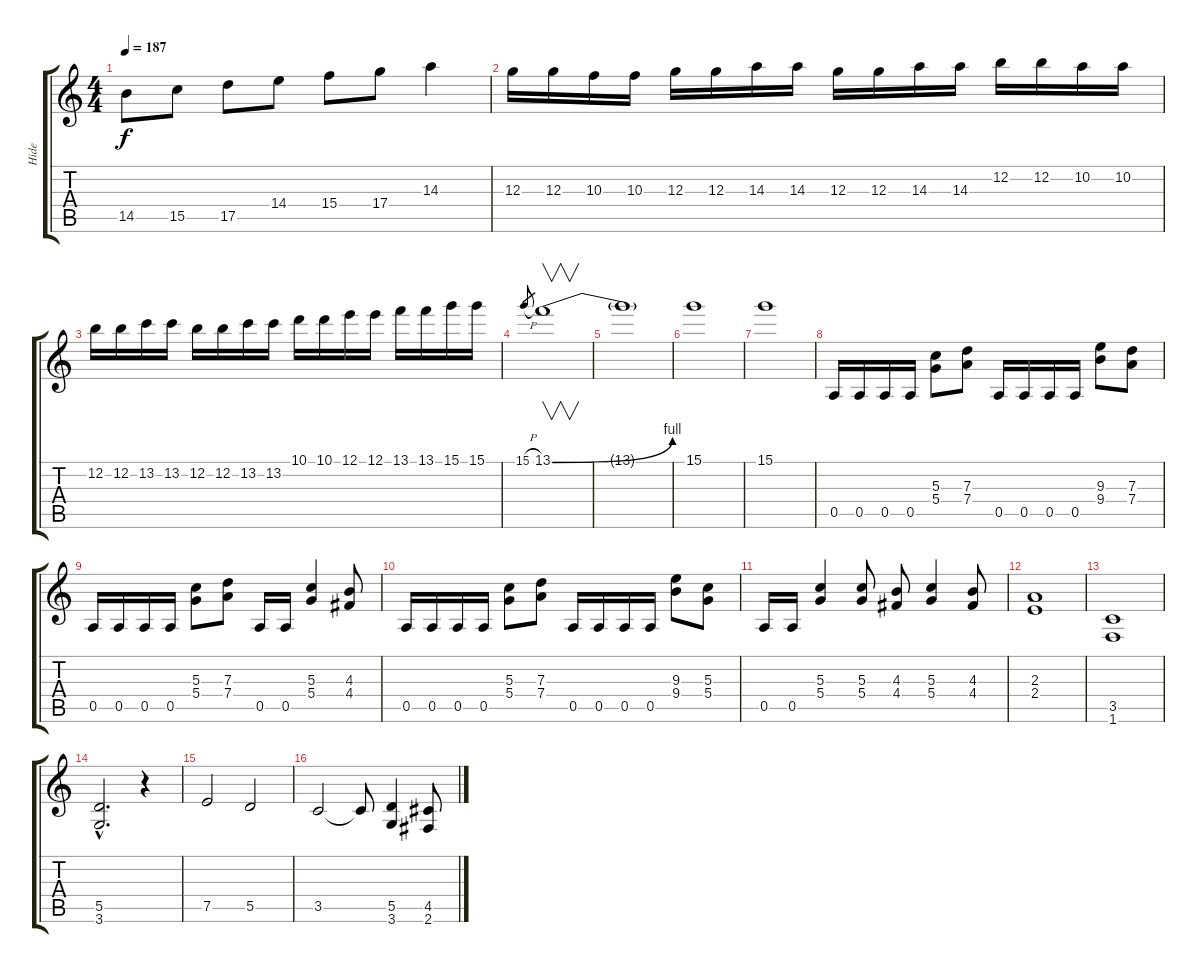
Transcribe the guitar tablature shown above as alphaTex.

\track ("Hide" "Hide") {instrument overdrivenguitar}
\staff {score tabs}
\tuning (E4 B3 G3 D3 A2 E2) {hide}
\ts (4 4)
\tempo 187
\clef g2
\ks c
14.5.8{dy f} 15.5.8 17.5.8 14.4.8 15.4.8 17.4.8 14.3.4 |
12.3.16 12.3.16 10.3.16 10.3.16 12.3.16 12.3.16 14.3.16 14.3.16 12.3.16 12.3.16 14.3.16 14.3.16 12.2.16 12.2.16 10.2.16 10.2.16 |
12.2.16 12.2.16 13.2.16 13.2.16 12.2.16 12.2.16 13.2.16 13.2.16 10.1.16 10.1.16 12.1.16 12.1.16 13.1.16 13.1.16 15.1.16 15.1.16 |
15.1{h}.8{gr} 13.1{be (bend 0 0 60 4)}.1{v} |
13.1{t}.1{balance 6} |
15.1.1 |
15.1.1 |
0.5.16 0.5.16 0.5.16 0.5.16 (5.3 5.4).8 (7.3 7.4).8 0.5.16 0.5.16 0.5.16 0.5.16 (9.3 9.4).8 (7.3 7.4).8 |
0.5.16 0.5.16 0.5.16 0.5.16 (5.3 5.4).8 (7.3 7.4).8 0.5.16 0.5.16 (5.3 5.4).4 (4.3 4.4).8 |
0.5.16 0.5.16 0.5.16 0.5.16 (5.3 5.4).8 (7.3 7.4).8 0.5.16 0.5.16 0.5.16 0.5.16 (9.3 9.4).8 (5.3 5.4).8 |
0.5.16 0.5.16 (5.3 5.4).4 (5.3 5.4).8 (4.3 4.4).8 (5.3 5.4).4 (4.3 4.4).8 |
(2.3 2.4).1 |
(3.5 1.6).1 |
(5.5{hac} 3.6{hac}).2{d} r.4 |
7.5.2 5.5.2 |
3.5.2 3.5{t}.8 (5.5 3.6).4 (4.5 2.6).8
